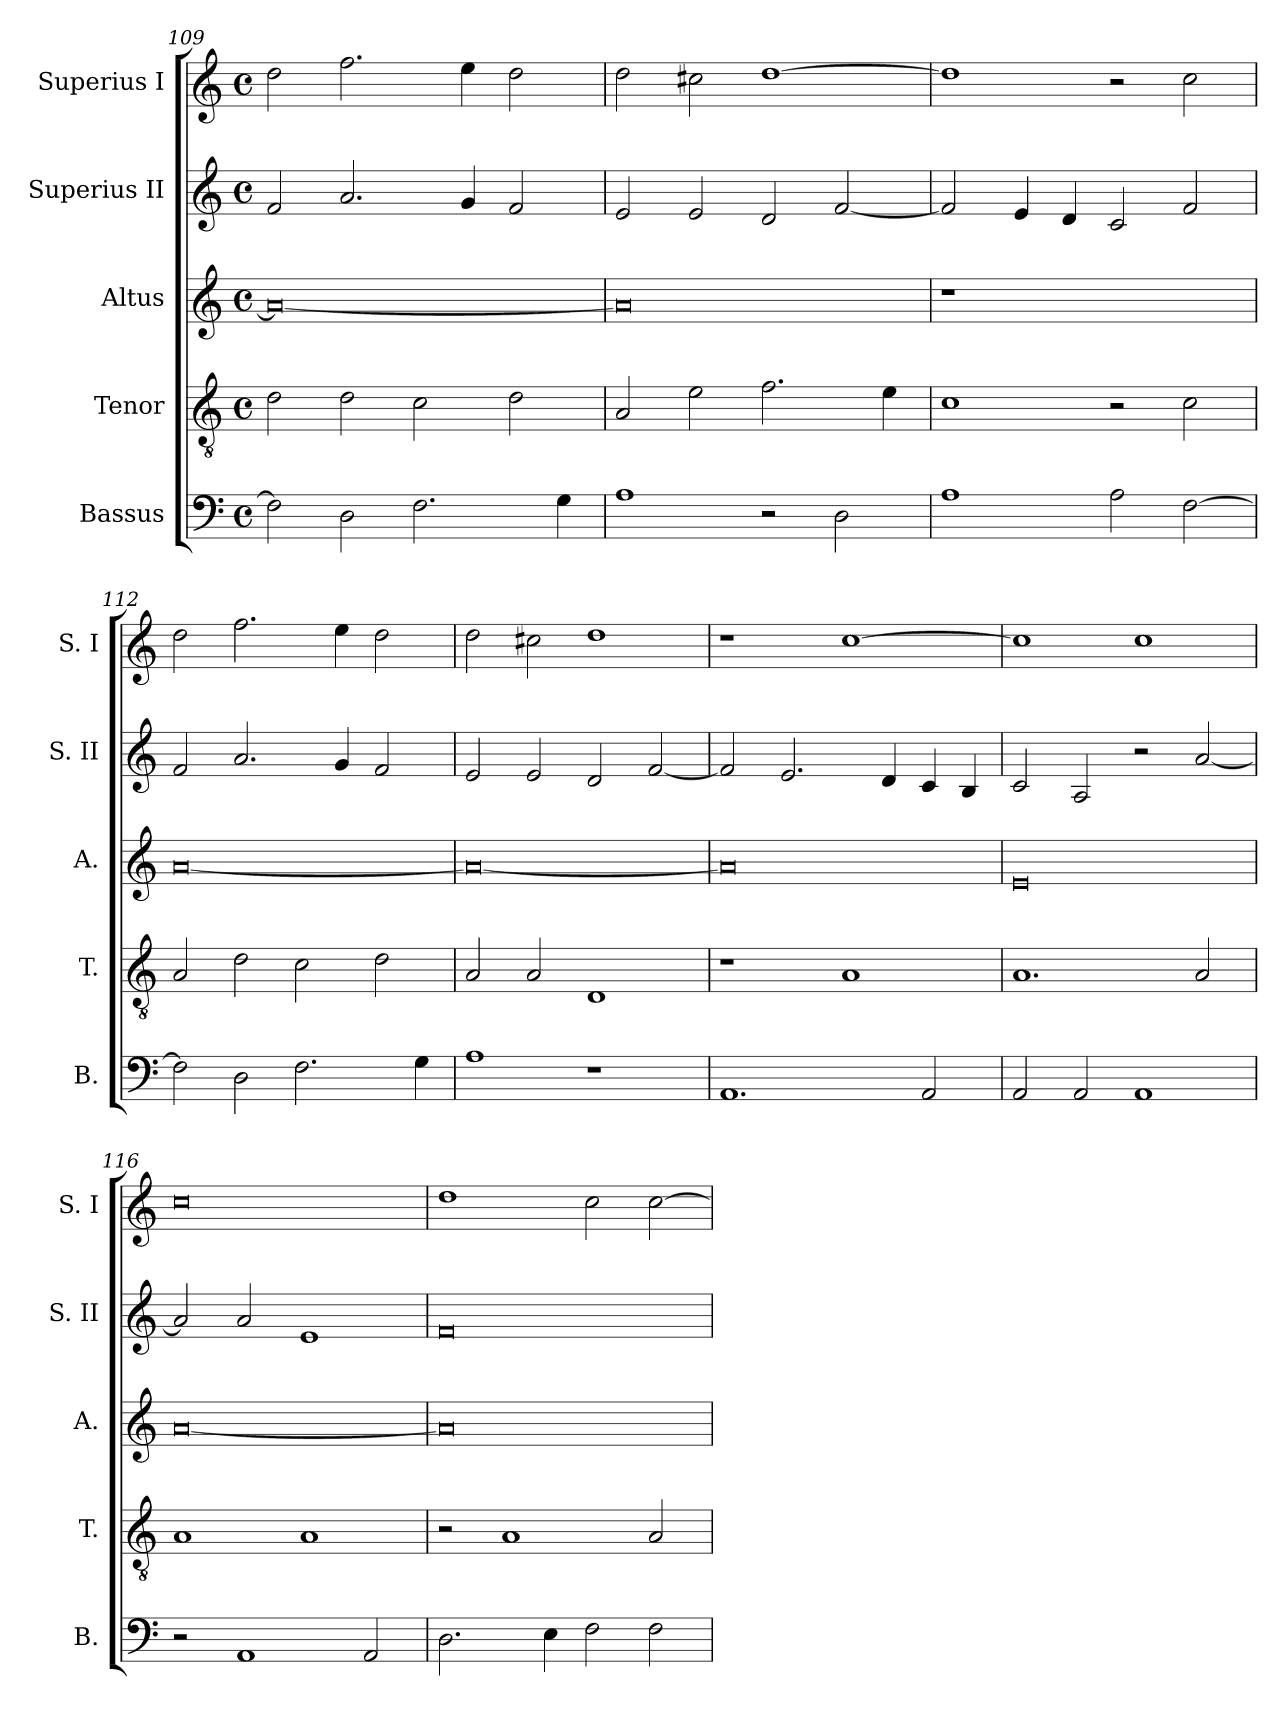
**kern	**kern	**kern	**kern	**kern
*part5	*part4	*part3	*part2	*part1
*staff5	*staff4	*staff3	*staff2	*staff1
*I"Bassus	*I"Tenor	*I"Altus	*I"Superius II	*I"Superius I
*I'B.	*I'T.	*I'A.	*I'S. II	*I'S. I
*clefF4	*clefGv2	*clefG2	*clefG2	*clefG2
*	*ITrd7c12	*	*	*
*k[]	*k[]	*k[]	*k[]	*k[]
*C:	*C:	*C:	*C:	*C:
*M4/4	*M4/4	*M4/4	*M4/4	*M4/4
*met(c)	*met(c)	*met(c)	*met(c)	*met(c)
=109	=109	=109	=109	=109
2Fi\]	2Di\	0ai_<	2fi/	2ddi\
2Di\	2Di\	.	2.ai/	2.ffi\
2.Fi\	2Ci\	.	.	.
.	.	.	4gi/	4eei\
.	2Di\	.	2fi/	2ddi\
4Gi\	.	.	.	.
!!LO:LB:g=z
=110	=110	=110	=110	=110
1Ai	2AAi/	0ai]	2ei/	2ddi\
.	2Ei\	.	2ei/	2cc#Xi\
2r	2.Fi\	.	2di/	[>1ddi
2Di\	.	.	[<2fi/	.
.	4Ei\	.	.	.
=111	=111	=111	=111	=111
!	!	!LO:N:vis=1	!	!
1Ai	1Ci	1r	2fi/]	1ddi]
.	.	.	4ei/	.
.	.	.	4di/	.
2Ai\	2r	1ryy	2ci/	2r
[>2Fi\	2Ci\	.	2fi/	2cci\
=112	=112	=112	=112	=112
2Fi\]	2AAi/	[<0ai	2fi/	2ddi\
2Di\	2Di\	.	2.ai/	2.ffi\
2.Fi\	2Ci\	.	.	.
.	.	.	4gi/	4eei\
.	2Di\	.	2fi/	2ddi\
4Gi\	.	.	.	.
=113	=113	=113	=113	=113
1Ai	2AAi/	0ai_<	2ei/	2ddi\
.	2AAi/	.	2ei/	2cc#Xi\
1r	1DDi	.	2di/	1ddi
.	.	.	[<2fi/	.
=114	=114	=114	=114	=114
1.AAi	1r	0ai]	2fi/]	1r
.	.	.	2.ei/	.
.	1AAi	.	.	[>1cci
.	.	.	4di/	.
2AAi/	.	.	4ci/	.
.	.	.	4Bi/	.
!!LO:PB:g=z
=115	=115	=115	=115	=115
2AAi/	1.AAi	0ei	2ci/	1cci]
2AAi/	.	.	2Ai/	.
1AAi	.	.	2r	1cci
.	2AAi/	.	[<2ai/	.
=116	=116	=116	=116	=116
2r	1AAi	[<0ai	2ai/]	0cci
1AAi	.	.	2ai/	.
.	1AAi	.	1ei	.
2AAi/	.	.	.	.
=117	=117	=117	=117	=117
2.Di\	2r	0ai]	0fi	1ddi
.	1AAi	.	.	.
4Ei\	.	.	.	.
2Fi\	.	.	.	2cci\
2Fi\	2AAi/	.	.	[>2cci\
=	=	=	=	=
*-	*-	*-	*-	*-
